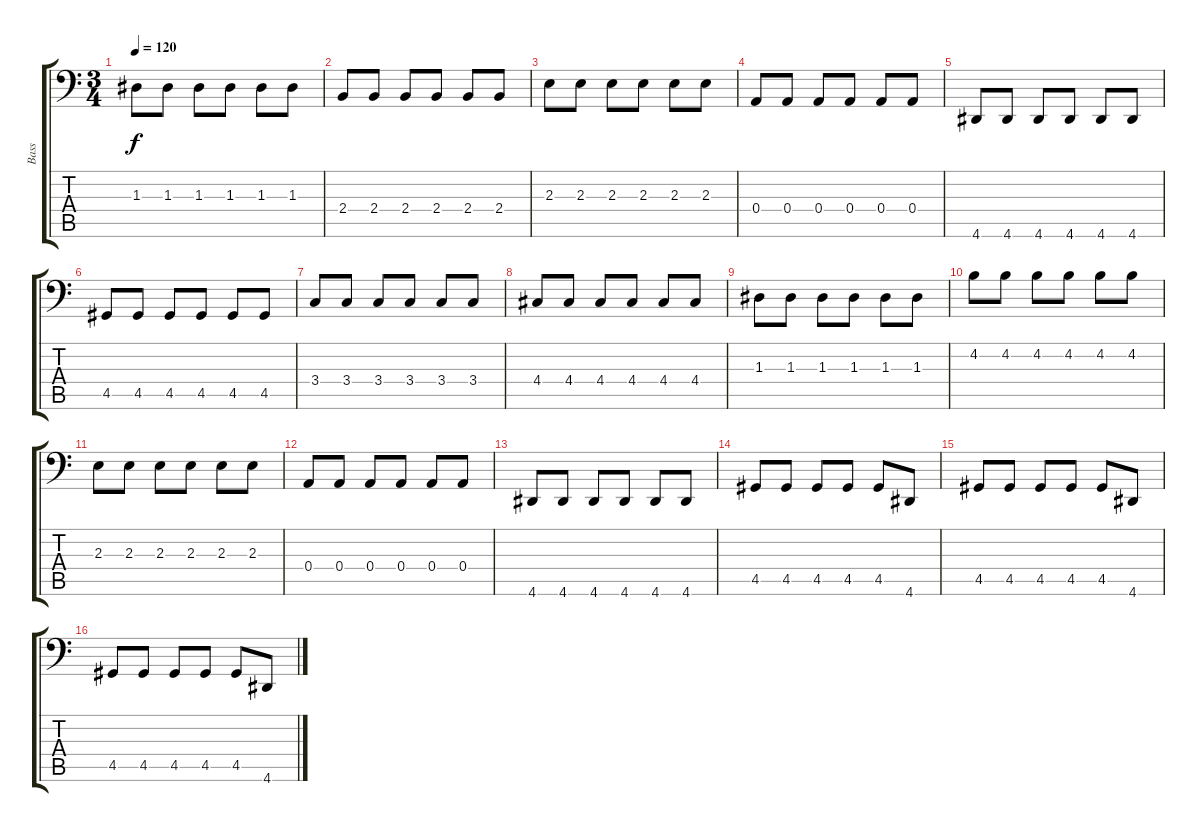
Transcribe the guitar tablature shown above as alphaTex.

\track ("Bass" "Bass") {instrument electricbassfinger}
\staff {score tabs}
\tuning (C3 G2 D2 A1 E1 B0) {hide}
\ts (3 4)
\tempo 120
\clef f4
\ks c
1.3.8{dy f} 1.3.8 1.3.8 1.3.8 1.3.8 1.3.8 |
2.4.8 2.4.8 2.4.8 2.4.8 2.4.8 2.4.8 |
2.3.8 2.3.8 2.3.8 2.3.8 2.3.8 2.3.8 |
0.4.8 0.4.8 0.4.8 0.4.8 0.4.8 0.4.8 |
4.6.8 4.6.8 4.6.8 4.6.8 4.6.8 4.6.8 |
4.5.8 4.5.8 4.5.8 4.5.8 4.5.8 4.5.8 |
3.4.8 3.4.8 3.4.8 3.4.8 3.4.8 3.4.8 |
4.4.8 4.4.8 4.4.8 4.4.8 4.4.8 4.4.8 |
1.3.8 1.3.8 1.3.8 1.3.8 1.3.8 1.3.8 |
4.2.8 4.2.8 4.2.8 4.2.8 4.2.8 4.2.8 |
2.3.8 2.3.8 2.3.8 2.3.8 2.3.8 2.3.8 |
0.4.8 0.4.8 0.4.8 0.4.8 0.4.8 0.4.8 |
4.6.8 4.6.8 4.6.8 4.6.8 4.6.8 4.6.8 |
4.5.8 4.5.8 4.5.8 4.5.8 4.5.8 4.6.8 |
4.5.8 4.5.8 4.5.8 4.5.8 4.5.8 4.6.8 |
4.5.8 4.5.8 4.5.8 4.5.8 4.5.8 4.6.8
